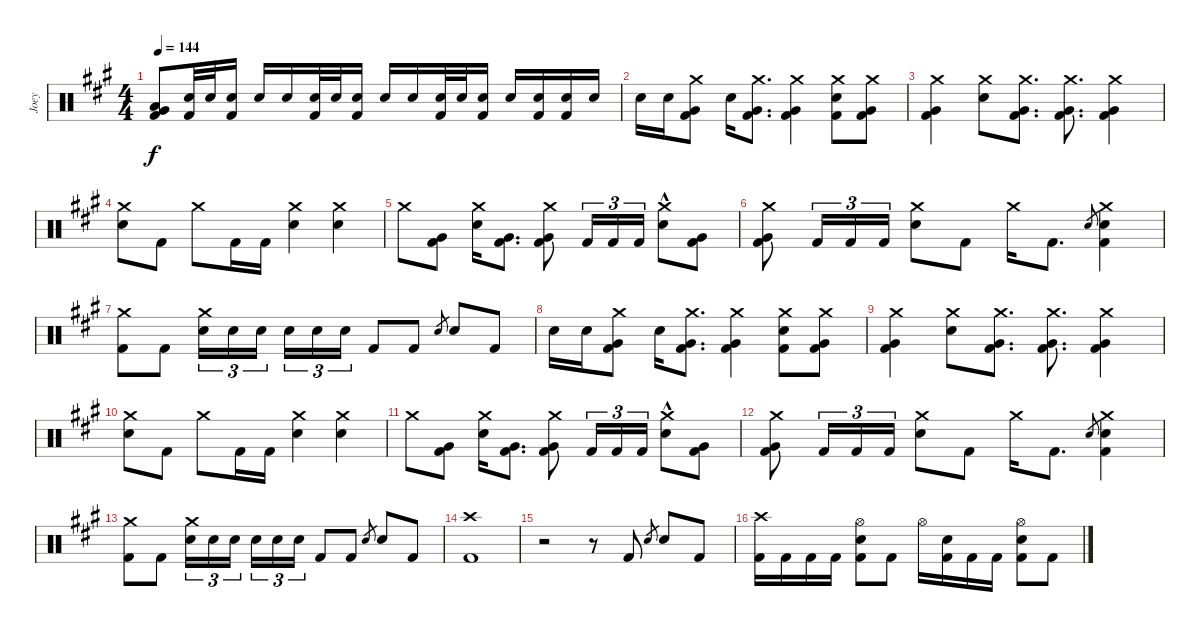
\track ("Joey" "Joey") {instrument percussion}
\staff {score}
\articulation defaults
\ts (4 4)
\tempo 144
\clef neutral
\ks a
("Low Tom (hit)" "Very Low Tom (hit)" "Kick (hit) 2").8{dy f} ("Snare (hit) 2" "Kick (hit) 2").32 "Snare (hit) 2".32 ("Snare (hit) 2" "Kick (hit) 2").16 "Snare (hit) 2".16 "Snare (hit) 2".16 ("Snare (hit) 2" "Kick (hit) 2").32 "Snare (hit) 2".32 ("Snare (hit) 2" "Kick (hit) 2").16 "Snare (hit) 2".16 "Snare (hit) 2".16 ("Snare (hit) 2" "Kick (hit) 2").32 "Snare (hit) 2".32 ("Snare (hit) 2" "Kick (hit) 2").16 "Snare (hit) 2".16 ("Snare (hit) 2" "Kick (hit) 2").16 ("Snare (hit) 2" "Kick (hit) 2").16 "Snare (hit) 2".16 |
"Snare (hit) 2".16 "Snare (hit) 2".16 ("Crash medium (hit)" "Very Low Tom (hit)" "Kick (hit) 2").8 "Snare (hit) 2".16 ("Crash medium (hit)" "Very Low Tom (hit)" "Kick (hit) 2").8{d} ("Crash medium (hit)" "Very Low Tom (hit)" "Kick (hit) 2").4 ("Snare (hit) 2" "Crash medium (hit)" "Kick (hit) 2").8 ("Crash medium (hit)" "Very Low Tom (hit)" "Kick (hit) 2").8 |
("Crash medium (hit)" "Very Low Tom (hit)" "Kick (hit) 2").4 ("Crash medium (hit)" "Snare (hit) 2").8 ("Crash medium (hit)" "Very Low Tom (hit)" "Kick (hit) 2").8{d} ("Crash medium (hit)" "Very Low Tom (hit)" "Kick (hit) 2").8{d} ("Crash medium (hit)" "Very Low Tom (hit)" "Kick (hit) 2").4 |
("Crash medium (hit)" "Snare (hit) 2").8 "Kick (hit) 2".8 "Crash medium (hit)".8 "Kick (hit) 2".16 "Kick (hit) 2".16 ("Crash medium (hit)" "Snare (hit) 2").4 ("Crash medium (hit)" "Snare (hit) 2").4 |
"Crash medium (hit)".8 ("Very Low Tom (hit)" "Kick (hit) 2").8 ("Crash medium (hit)" "Snare (hit) 2").16 ("Very Low Tom (hit)" "Kick (hit) 2").8{d} ("Crash medium (hit)" "Very Low Tom (hit)" "Kick (hit) 2").8 "Kick (hit) 2".16{tu (3 2)} "Kick (hit) 2".16{tu (3 2)} "Kick (hit) 2".16{tu (3 2)} ("Snare (hit) 2" "Crash medium (hit)"{hac}).8 ("Very Low Tom (hit)" "Kick (hit) 2").8 |
("Crash medium (hit)" "Very Low Tom (hit)" "Kick (hit) 2").8 "Kick (hit) 2".16{tu (3 2)} "Kick (hit) 2".16{tu (3 2)} "Kick (hit) 2".16{tu (3 2)} ("Crash medium (hit)" "Snare (hit) 2").8 "Kick (hit) 2".8 "Crash medium (hit)".16 "Kick (hit) 2".8{d} "Snare (hit)".8{gr} ("Crash medium (hit)" "Snare (hit) 2" "Kick (hit) 2").4 |
("Crash medium (hit)" "Kick (hit) 2").8 "Kick (hit) 2".8 ("Crash medium (hit)" "Snare (hit) 2").16{tu (3 2)} "Snare (hit) 2".16{tu (3 2)} "Snare (hit) 2".16{tu (3 2)} "Snare (hit) 2".16{tu (3 2)} "Snare (hit) 2".16{tu (3 2)} "Snare (hit) 2".16{tu (3 2)} "Kick (hit) 2".8 "Kick (hit) 2".8 "Snare (hit)".8{gr} "Snare (hit) 2".8 "Kick (hit) 2".8 |
"Snare (hit) 2".16 "Snare (hit) 2".16 ("Crash medium (hit)" "Very Low Tom (hit)" "Kick (hit) 2").8 "Snare (hit) 2".16 ("Crash medium (hit)" "Very Low Tom (hit)" "Kick (hit) 2").8{d} ("Crash medium (hit)" "Very Low Tom (hit)" "Kick (hit) 2").4 ("Snare (hit) 2" "Crash medium (hit)" "Kick (hit) 2").8 ("Crash medium (hit)" "Very Low Tom (hit)" "Kick (hit) 2").8 |
("Crash medium (hit)" "Very Low Tom (hit)" "Kick (hit) 2").4 ("Crash medium (hit)" "Snare (hit) 2").8 ("Crash medium (hit)" "Very Low Tom (hit)" "Kick (hit) 2").8{d} ("Crash medium (hit)" "Very Low Tom (hit)" "Kick (hit) 2").8{d} ("Crash medium (hit)" "Very Low Tom (hit)" "Kick (hit) 2").4 |
("Crash medium (hit)" "Snare (hit) 2").8 "Kick (hit) 2".8 "Crash medium (hit)".8 "Kick (hit) 2".16 "Kick (hit) 2".16 ("Crash medium (hit)" "Snare (hit) 2").4 ("Crash medium (hit)" "Snare (hit) 2").4 |
"Crash medium (hit)".8 ("Very Low Tom (hit)" "Kick (hit) 2").8 ("Crash medium (hit)" "Snare (hit) 2").16 ("Very Low Tom (hit)" "Kick (hit) 2").8{d} ("Crash medium (hit)" "Very Low Tom (hit)" "Kick (hit) 2").8 "Kick (hit) 2".16{tu (3 2)} "Kick (hit) 2".16{tu (3 2)} "Kick (hit) 2".16{tu (3 2)} ("Snare (hit) 2" "Crash medium (hit)"{hac}).8 ("Very Low Tom (hit)" "Kick (hit) 2").8 |
("Crash medium (hit)" "Very Low Tom (hit)" "Kick (hit) 2").8 "Kick (hit) 2".16{tu (3 2)} "Kick (hit) 2".16{tu (3 2)} "Kick (hit) 2".16{tu (3 2)} ("Crash medium (hit)" "Snare (hit) 2").8 "Kick (hit) 2".8 "Crash medium (hit)".16 "Kick (hit) 2".8{d} "Snare (hit)".8{gr} ("Crash medium (hit)" "Snare (hit) 2" "Kick (hit) 2").4 |
("Crash medium (hit)" "Kick (hit) 2").8 "Kick (hit) 2".8 ("Crash medium (hit)" "Snare (hit) 2").16{tu (3 2)} "Snare (hit) 2".16{tu (3 2)} "Snare (hit) 2".16{tu (3 2)} "Snare (hit) 2".16{tu (3 2)} "Snare (hit) 2".16{tu (3 2)} "Snare (hit) 2".16{tu (3 2)} "Kick (hit) 2".8 "Kick (hit) 2".8 "Snare (hit)".8{gr} "Snare (hit) 2".8 "Kick (hit) 2".8 |
("Crash high (hit)" "Kick (hit) 2").1 |
r.2 r.8 "Kick (hit) 2".8 "Snare (hit)".8{gr} "Snare (hit) 2".8 "Kick (hit) 2".8 |
("Crash high (hit)" "Kick (hit) 2").16 "Kick (hit) 2".16 "Kick (hit) 2".16 "Kick (hit) 2".16 ("Hi-Hat (open)" "Snare (hit) 2" "Kick (hit) 2").8 "Kick (hit) 2".8 "Hi-Hat (open)".16 ("Snare (hit) 2" "Kick (hit) 2").16 "Kick (hit) 2".16 "Kick (hit) 2".16 ("Hi-Hat (open)" "Snare (hit) 2" "Kick (hit) 2").8 "Kick (hit) 2".8
